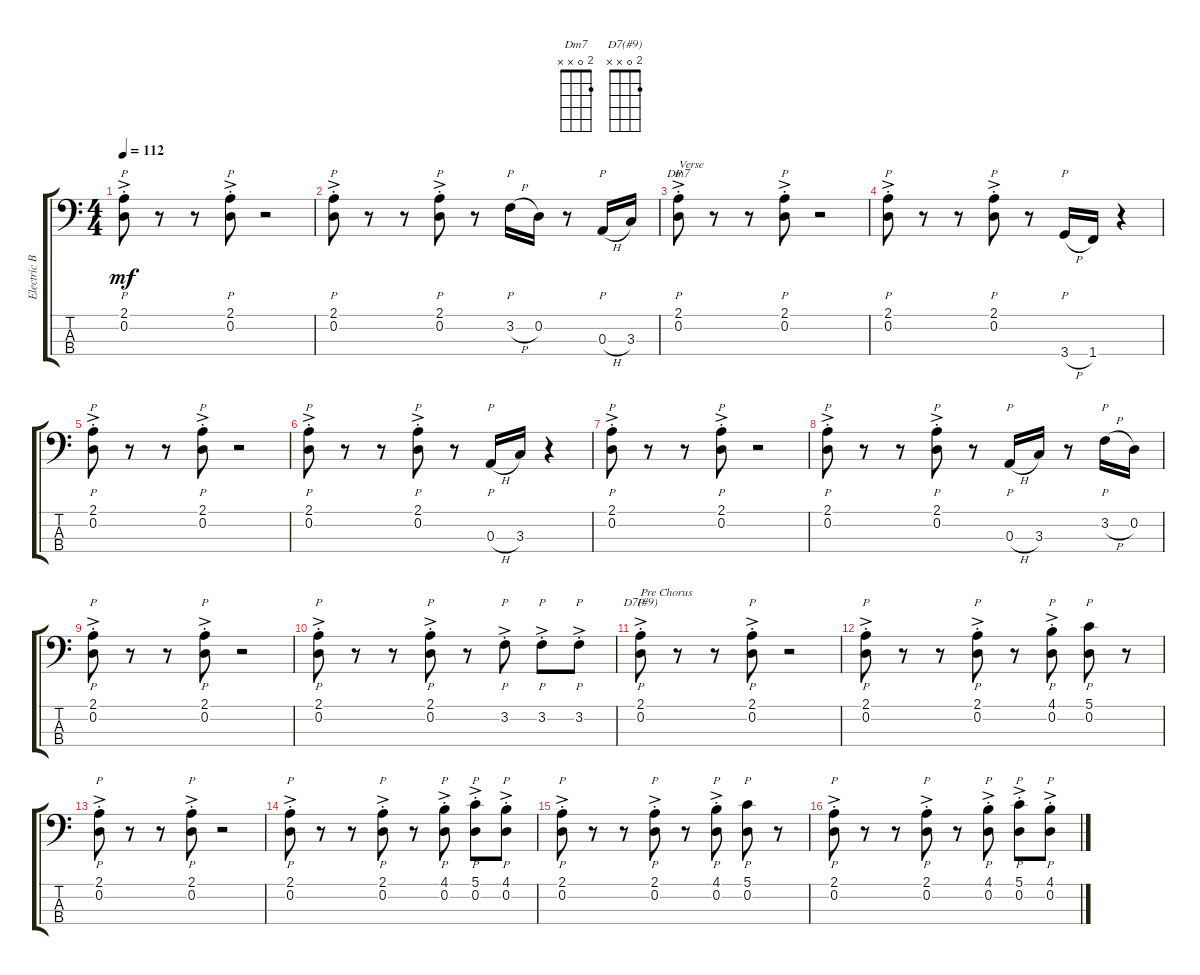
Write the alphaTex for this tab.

\track ("Electric Bass" "Electric B") {instrument electricbassfinger}
\staff {score tabs}
\tuning (G2 D2 A1 E1) {hide}
\chord ("Dm7" 2 0 x x)
\chord ("D7(#9)" 2 0 x x)
\ts (4 4)
\tempo 112
\clef f4
\ks c
(2.1{ac st} 0.2{ac st}).8{p dy mf} r.8 r.8 (2.1{ac st} 0.2{ac st}).8{p} r.2 |
(2.1{ac st} 0.2{ac st}).8{p} r.8 r.8 (2.1{ac st} 0.2{ac st}).8{p} r.8 3.2{h}.16{p} 0.2.16 r.8 0.3{h}.16{p} 3.3.16 |
(2.1{ac st} 0.2{ac st}).8{p ch "Dm7" txt "Verse"} r.8 r.8 (2.1{ac st} 0.2{ac st}).8{p} r.2 |
(2.1{ac st} 0.2{ac st}).8{p} r.8 r.8 (2.1{ac st} 0.2{ac st}).8{p} r.8 3.4{h}.16{p} 1.4.16 r.4 |
(2.1{ac st} 0.2{ac st}).8{p} r.8 r.8 (2.1{ac st} 0.2{ac st}).8{p} r.2 |
(2.1{ac st} 0.2{ac st}).8{p} r.8 r.8 (2.1{ac st} 0.2{ac st}).8{p} r.8 0.3{h}.16{p} 3.3.16 r.4 |
(2.1{ac st} 0.2{ac st}).8{p} r.8 r.8 (2.1{ac st} 0.2{ac st}).8{p} r.2 |
(2.1{ac st} 0.2{ac st}).8{p} r.8 r.8 (2.1{ac st} 0.2{ac st}).8{p} r.8 0.3{h}.16{p} 3.3.16 r.8 3.2{h}.16{p} 0.2.16 |
(2.1{ac st} 0.2{ac st}).8{p} r.8 r.8 (2.1{ac st} 0.2{ac st}).8{p} r.2 |
(2.1{ac st} 0.2{ac st}).8{p} r.8 r.8 (2.1{ac st} 0.2{ac st}).8{p} r.8 3.2{ac st}.8{p} 3.2{ac st}.8{p} 3.2{ac st}.8{p} |
(2.1{ac st} 0.2{ac st}).8{p ch "D7(#9)" txt "Pre Chorus"} r.8 r.8 (2.1{ac st} 0.2{ac st}).8{p} r.2 |
(2.1{ac st} 0.2{ac st}).8{p} r.8 r.8 (2.1{ac st} 0.2{ac st}).8{p} r.8 (4.1{ac st} 0.2{ac st}).8{p} (5.1 0.2).8{p} r.8 |
(2.1{ac st} 0.2{ac st}).8{p} r.8 r.8 (2.1{ac st} 0.2{ac st}).8{p} r.2 |
(2.1{ac st} 0.2{ac st}).8{p} r.8 r.8 (2.1{ac st} 0.2{ac st}).8{p} r.8 (4.1{ac st} 0.2{ac st}).8{p} (5.1{ac st} 0.2{ac st}).8{p} (4.1{ac st} 0.2{ac st}).8{p} |
(2.1{ac st} 0.2{ac st}).8{p} r.8 r.8 (2.1{ac st} 0.2{ac st}).8{p} r.8 (4.1{ac st} 0.2{ac st}).8{p} (5.1 0.2).8{p} r.8 |
(2.1{ac st} 0.2{ac st}).8{p} r.8 r.8 (2.1{ac st} 0.2{ac st}).8{p} r.8 (4.1{ac st} 0.2{ac st}).8{p} (5.1{ac st} 0.2{ac st}).8{p} (4.1{ac st} 0.2{ac st}).8{p}
